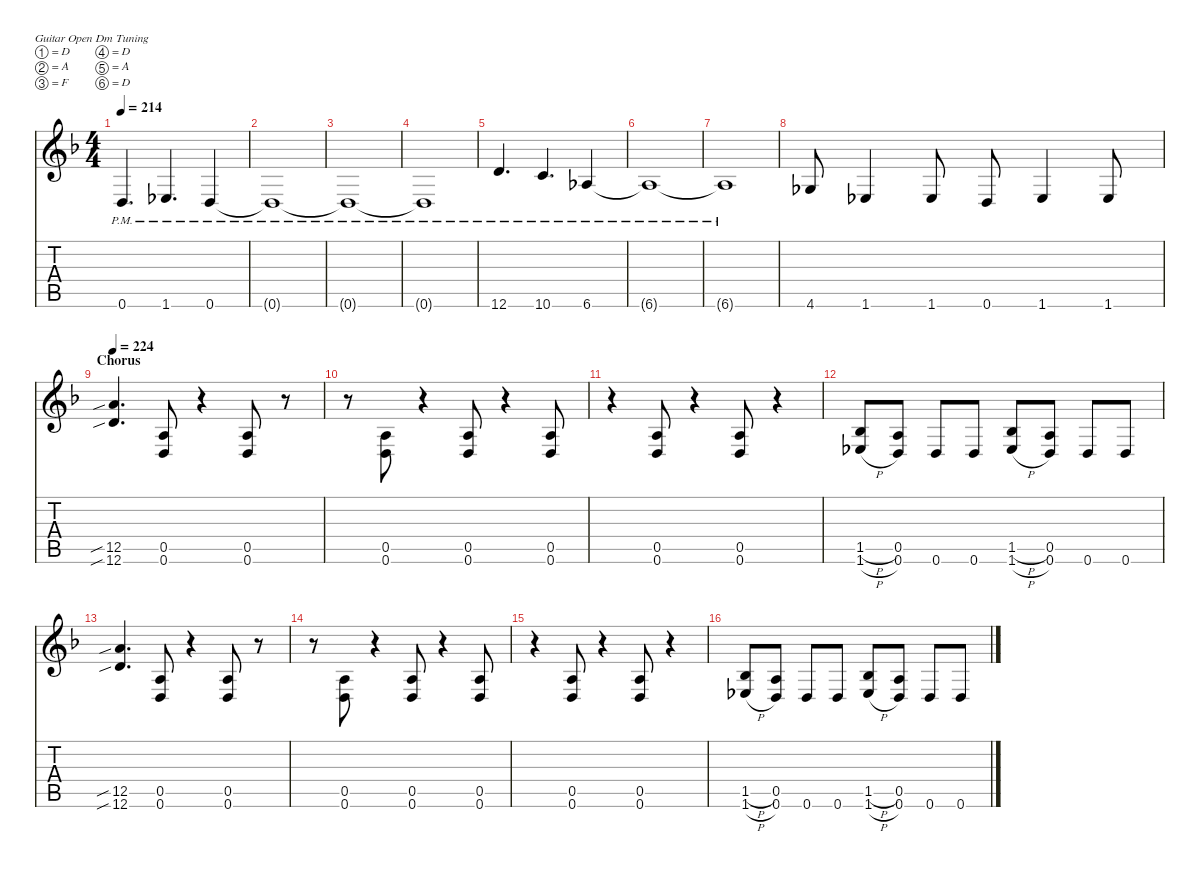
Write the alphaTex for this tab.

\hideDynamics
\bracketExtendMode nobrackets
\singleTrackTrackNamePolicy hidden
\multiTrackTrackNamePolicy hidden
\firstSystemTrackNameMode fullname
\firstSystemTrackNameOrientation horizontal
\otherSystemsTrackNameOrientation horizontal
\track ("Guitar 1" "E-Gt") {defaultSystemsLayout 16 instrument distortionguitar}
\staff {score tabs}
\tuning (D4 A3 F3 D3 A2 D2)
\ts (4 4)
\tempo 214
\clef g2
\ks dminor
0.6{pm acc forcenatural}.4{d dy f beam Up} 1.6{pm acc b}.4{d beam Up} 0.6{pm acc forcenatural}.4{beam Up} |
0.6{pm t acc forcenatural}.1{beam Up} |
0.6{pm t acc forcenatural}.1{beam Up} |
0.6{pm t acc forcenatural}.1{beam Up} |
12.6{pm acc forcenatural}.4{d beam Up} 10.6{pm acc forcenatural}.4{d beam Up} 6.6{pm acc b}.4{beam Up} |
6.6{pm t acc b}.1{beam Up} |
6.6{pm t acc b}.1{beam Up} |
4.6{acc b}.8{beam Up} 1.6{acc b}.4{beam Up} 1.6{acc b}.8{beam Up} 0.6{acc forcenatural}.8{beam Up} 1.6{acc b}.4{beam Up} 1.6{acc b}.8{beam Up} |
\section ("" "Chorus")
\tempo 224
(12.5{sib acc forcenatural} 12.6{sib acc forcenatural}).4{d beam Up} (0.5{acc forcenatural} 0.6{acc forcenatural}).8{beam Up} r.4{beam Up} (0.5{acc forcenatural} 0.6{acc forcenatural}).8{beam Up} r.8{beam Up} |
r.8{beam Down} (0.5{acc forcenatural} 0.6{acc forcenatural}).8{beam Up} r.4{beam Up} (0.5{acc forcenatural} 0.6{acc forcenatural}).8{beam Up} r.4{beam Up} (0.5{acc forcenatural} 0.6{acc forcenatural}).8{beam Up} |
r.4{beam Down} (0.5{acc forcenatural} 0.6{acc forcenatural}).8{beam Up} r.4{beam Up} (0.5{acc forcenatural} 0.6{acc forcenatural}).8{beam Up} r.4{beam Up} |
(1.5{h acc b} 1.6{h acc b}).8{beam Up} (0.5{acc forcenatural} 0.6{acc forcenatural}).8{beam Up} 0.6{acc forcenatural}.8{beam Up} 0.6{acc forcenatural}.8{beam Up} (1.5{h acc b} 1.6{h acc b}).8{beam Up} (0.5{acc forcenatural} 0.6{acc forcenatural}).8{beam Up} 0.6{acc forcenatural}.8{beam Up} 0.6{acc forcenatural}.8{beam Up} |
(12.5{sib acc forcenatural} 12.6{sib acc forcenatural}).4{d beam Up} (0.5{acc forcenatural} 0.6{acc forcenatural}).8{beam Up} r.4{beam Up} (0.5{acc forcenatural} 0.6{acc forcenatural}).8{beam Up} r.8{beam Up} |
r.8{beam Down} (0.5{acc forcenatural} 0.6{acc forcenatural}).8{beam Up} r.4{beam Up} (0.5{acc forcenatural} 0.6{acc forcenatural}).8{beam Up} r.4{beam Up} (0.5{acc forcenatural} 0.6{acc forcenatural}).8{beam Up} |
r.4{beam Down} (0.5{acc forcenatural} 0.6{acc forcenatural}).8{beam Up} r.4{beam Up} (0.5{acc forcenatural} 0.6{acc forcenatural}).8{beam Up} r.4{beam Up} |
(1.5{h acc b} 1.6{h acc b}).8{beam Up} (0.5{acc forcenatural} 0.6{acc forcenatural}).8{beam Up} 0.6{acc forcenatural}.8{beam Up} 0.6{acc forcenatural}.8{beam Up} (1.5{h acc b} 1.6{h acc b}).8{beam Up} (0.5{acc forcenatural} 0.6{acc forcenatural}).8{beam Up} 0.6{acc forcenatural}.8{beam Up} 0.6{acc forcenatural}.8{beam Up}
